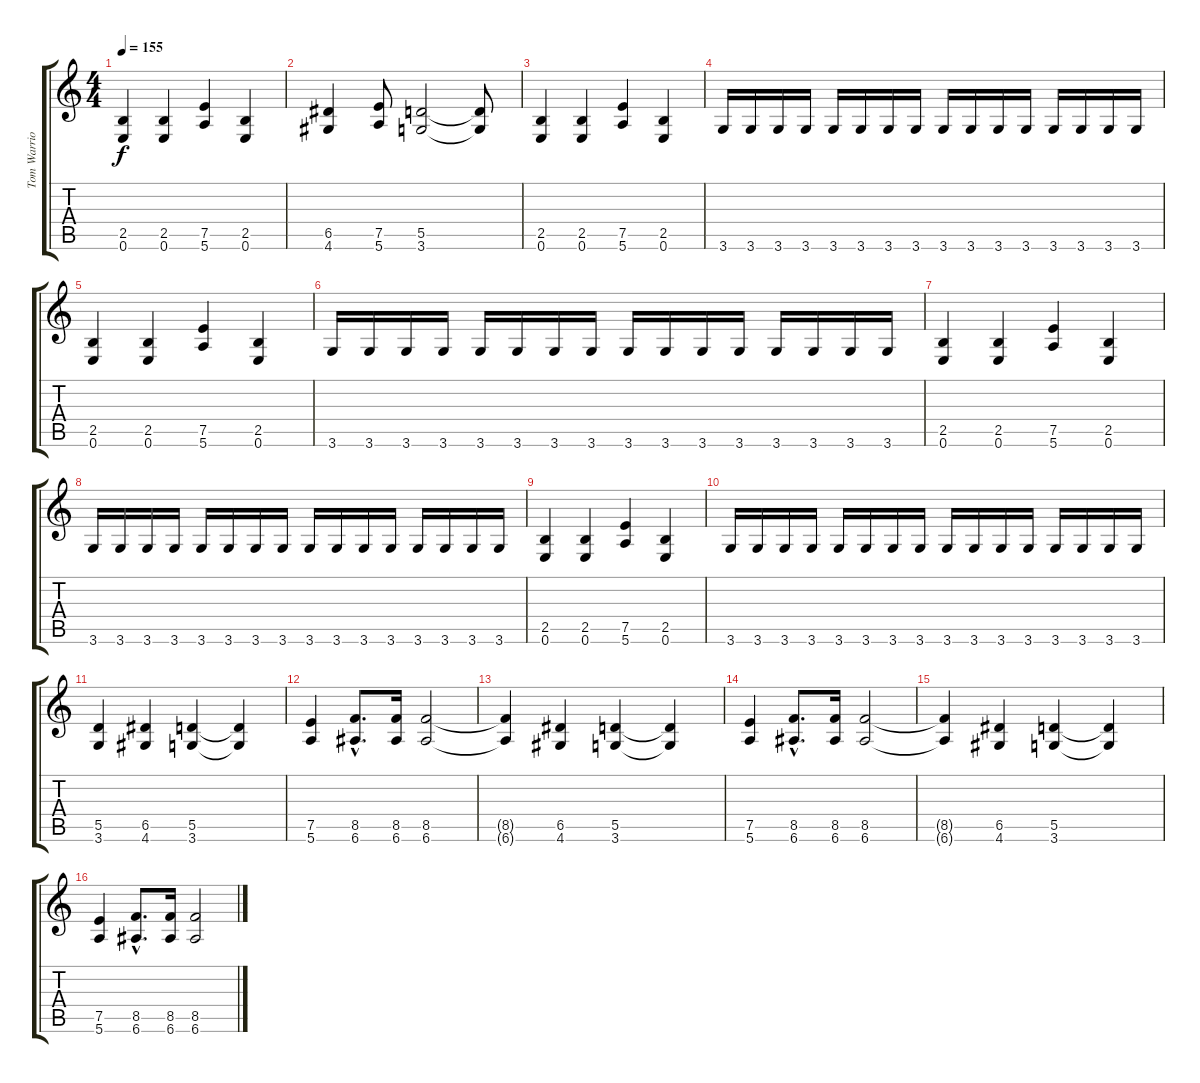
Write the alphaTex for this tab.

\track ("Tom Warrior" "Tom Warrio") {instrument overdrivenguitar}
\staff {score tabs}
\tuning (E4 B3 G3 D3 A2 E2) {hide}
\ts (4 4)
\tempo 155
\clef g2
\ks c
(2.5 0.6).4{dy f} (2.5 0.6).4 (7.5 5.6).4 (2.5 0.6).4 |
(6.5 4.6).4 (7.5 5.6).8 (5.5 3.6).2 (5.5{t} 3.6{t}).8 |
(2.5 0.6).4 (2.5 0.6).4 (7.5 5.6).4 (2.5 0.6).4 |
3.6.16 3.6.16 3.6.16 3.6.16 3.6.16 3.6.16 3.6.16 3.6.16 3.6.16 3.6.16 3.6.16 3.6.16 3.6.16 3.6.16 3.6.16 3.6.16 |
(2.5 0.6).4 (2.5 0.6).4 (7.5 5.6).4 (2.5 0.6).4 |
3.6.16 3.6.16 3.6.16 3.6.16 3.6.16 3.6.16 3.6.16 3.6.16 3.6.16 3.6.16 3.6.16 3.6.16 3.6.16 3.6.16 3.6.16 3.6.16 |
(2.5 0.6).4 (2.5 0.6).4 (7.5 5.6).4 (2.5 0.6).4 |
3.6.16 3.6.16 3.6.16 3.6.16 3.6.16 3.6.16 3.6.16 3.6.16 3.6.16 3.6.16 3.6.16 3.6.16 3.6.16 3.6.16 3.6.16 3.6.16 |
(2.5 0.6).4 (2.5 0.6).4 (7.5 5.6).4 (2.5 0.6).4 |
3.6.16 3.6.16 3.6.16 3.6.16 3.6.16 3.6.16 3.6.16 3.6.16 3.6.16 3.6.16 3.6.16 3.6.16 3.6.16 3.6.16 3.6.16 3.6.16 |
(5.5 3.6).4 (6.5 4.6).4 (5.5 3.6).4 (5.5{t} 3.6{t}).4 |
(7.5 5.6).4 (8.5{hac} 6.6{hac}).8{d} (8.5 6.6).16 (8.5 6.6).2 |
(8.5{t} 6.6{t}).4 (6.5 4.6).4 (5.5 3.6).4 (5.5{t} 3.6{t}).4 |
(7.5 5.6).4 (8.5{hac} 6.6{hac}).8{d} (8.5 6.6).16 (8.5 6.6).2 |
(8.5{t} 6.6{t}).4 (6.5 4.6).4 (5.5 3.6).4 (5.5{t} 3.6{t}).4 |
(7.5 5.6).4 (8.5{hac} 6.6{hac}).8{d} (8.5 6.6).16 (8.5 6.6).2
